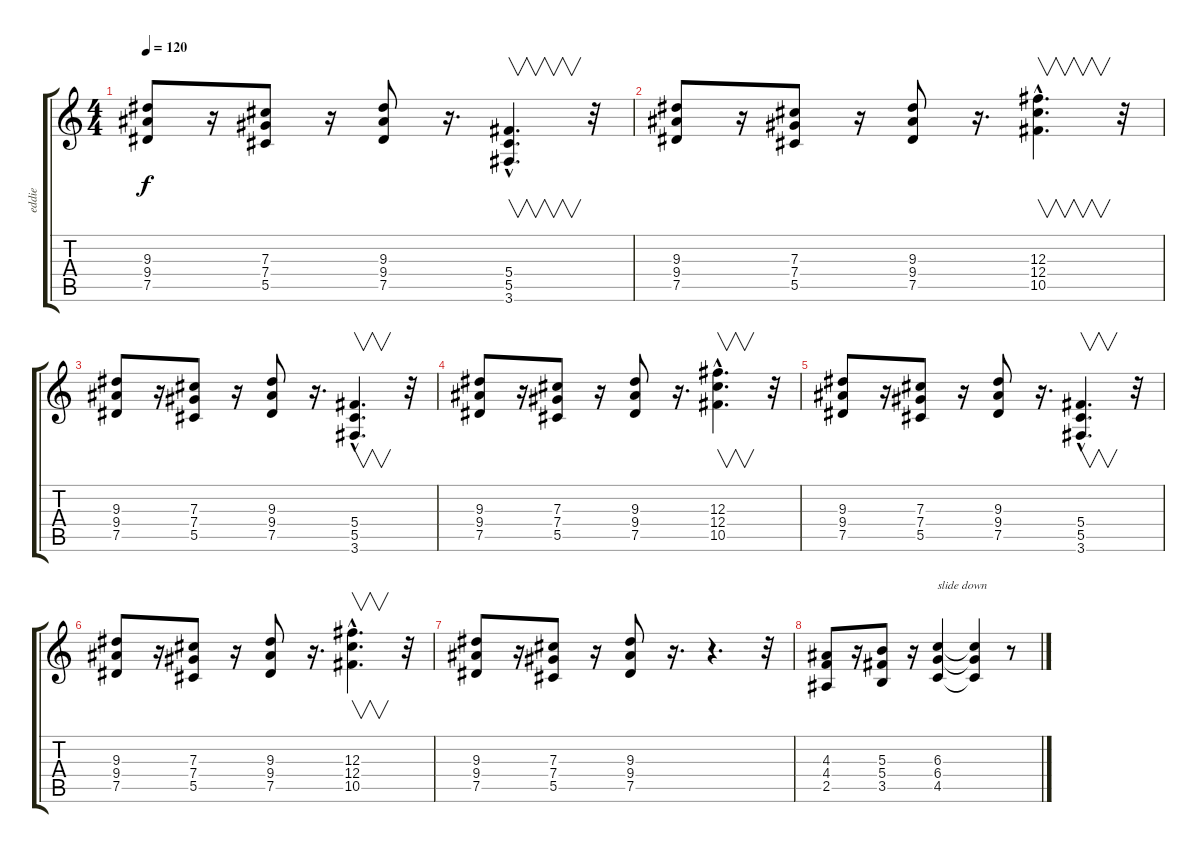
\track ("eddie" "eddie") {instrument distortionguitar}
\staff {score tabs}
\tuning (Eb4 Bb3 Gb3 Db3 Ab2 Eb2) {hide}
\ts (4 4)
\tempo 120
\clef g2
\ks c
(9.3 9.4 7.5).8{dy f} r.16 (7.3 7.4 5.5).8 r.16 (9.3 9.4 7.5).8 r.16{d} (5.4{hac} 5.5{hac} 3.6{hac}).4{v d} r.32 |
(9.3 9.4 7.5).8 r.16 (7.3 7.4 5.5).8 r.16 (9.3 9.4 7.5).8 r.16{d} (12.3{hac} 12.4{hac} 10.5{hac}).4{v d} r.32 |
(9.3 9.4 7.5).8 r.16 (7.3 7.4 5.5).8 r.16 (9.3 9.4 7.5).8 r.16{d} (5.4{hac} 5.5{hac} 3.6{hac}).4{v d} r.32 |
(9.3 9.4 7.5).8 r.16 (7.3 7.4 5.5).8 r.16 (9.3 9.4 7.5).8 r.16{d} (12.3{hac} 12.4{hac} 10.5{hac}).4{v d} r.32 |
(9.3 9.4 7.5).8 r.16 (7.3 7.4 5.5).8 r.16 (9.3 9.4 7.5).8 r.16{d} (5.4{hac} 5.5{hac} 3.6{hac}).4{v d} r.32 |
(9.3 9.4 7.5).8 r.16 (7.3 7.4 5.5).8 r.16 (9.3 9.4 7.5).8 r.16{d} (12.3{hac} 12.4{hac} 10.5{hac}).4{v d} r.32 |
(9.3 9.4 7.5).8 r.16 (7.3 7.4 5.5).8 r.16 (9.3 9.4 7.5).8 r.16{d} r.4{d} r.32 |
(4.3 4.4 2.5).8 r.16 (5.3 5.4 3.5).8 r.16 (6.3 6.4 4.5).4{txt "slide down"} (6.3{t} 6.4{t} 4.5{t}).4 r.8
